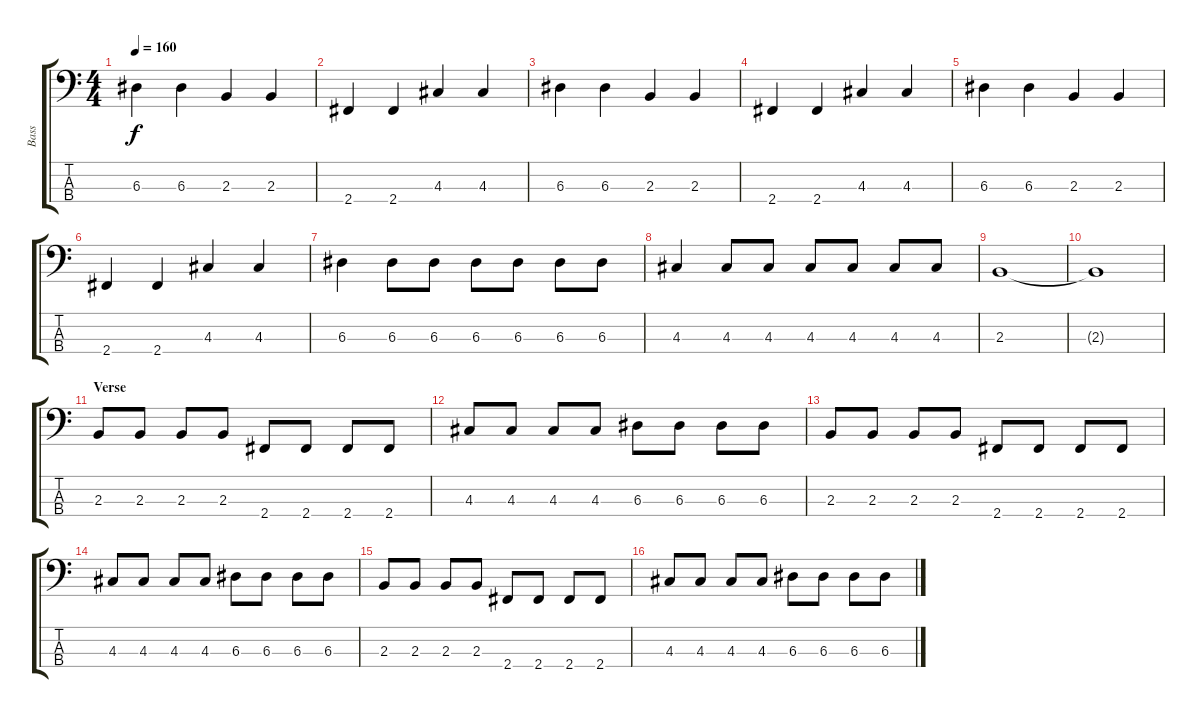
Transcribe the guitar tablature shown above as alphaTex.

\track ("Bass" "Bass") {instrument slapbass2}
\staff {score tabs}
\tuning (G2 D2 A1 E1) {hide}
\ts (4 4)
\tempo 160
\clef f4
\ks c
6.3.4{dy f} 6.3.4 2.3.4 2.3.4 |
2.4.4 2.4.4 4.3.4 4.3.4 |
6.3.4 6.3.4 2.3.4 2.3.4 |
2.4.4 2.4.4 4.3.4 4.3.4 |
6.3.4 6.3.4 2.3.4 2.3.4 |
2.4.4 2.4.4 4.3.4 4.3.4 |
6.3.4 6.3.8 6.3.8 6.3.8 6.3.8 6.3.8 6.3.8 |
4.3.4 4.3.8 4.3.8 4.3.8 4.3.8 4.3.8 4.3.8 |
2.3.1 |
2.3{t}.1 |
\section ("" "Verse")
2.3.8 2.3.8 2.3.8 2.3.8 2.4.8 2.4.8 2.4.8 2.4.8 |
4.3.8 4.3.8 4.3.8 4.3.8 6.3.8 6.3.8 6.3.8 6.3.8 |
2.3.8 2.3.8 2.3.8 2.3.8 2.4.8 2.4.8 2.4.8 2.4.8 |
4.3.8 4.3.8 4.3.8 4.3.8 6.3.8 6.3.8 6.3.8 6.3.8 |
2.3.8 2.3.8 2.3.8 2.3.8 2.4.8 2.4.8 2.4.8 2.4.8 |
4.3.8 4.3.8 4.3.8 4.3.8 6.3.8 6.3.8 6.3.8 6.3.8
